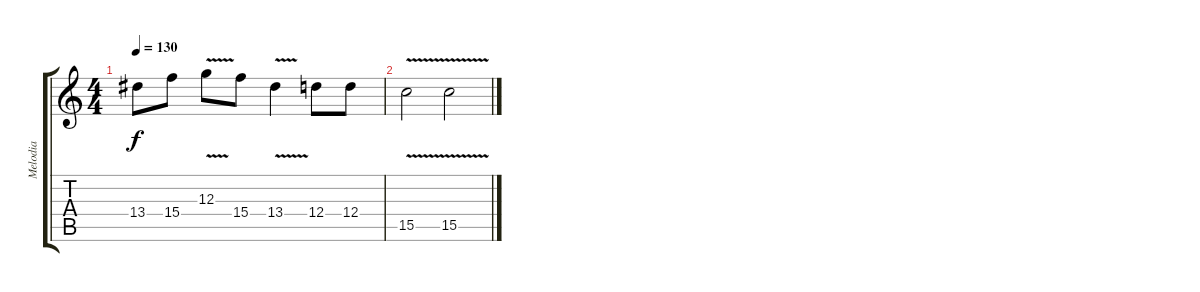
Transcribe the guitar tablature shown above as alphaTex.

\track ("Melodia" "Melodia") {instrument distortionguitar}
\staff {score tabs}
\tuning (E4 B3 G3 D3 A2 E2) {hide}
\ts (4 4)
\tempo 130
\clef g2
\ks c
13.4.8{dy f} 15.4.8 12.3{v}.8 15.4.8 13.4{v}.4 12.4.8 12.4.8 |
15.5{v}.2 15.5{v}.2
